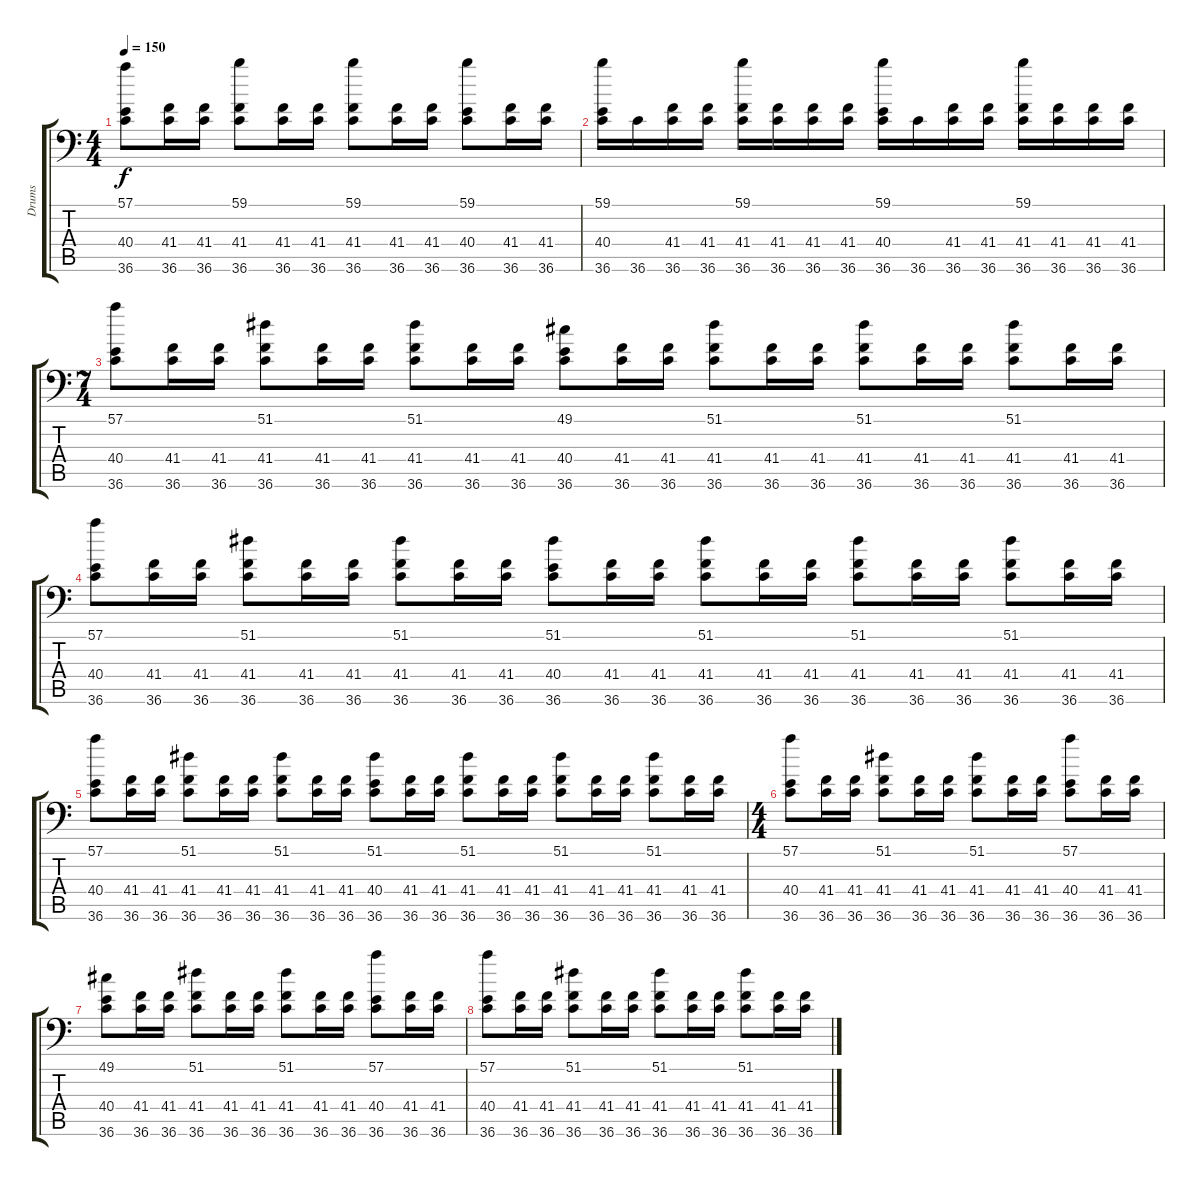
\track ("Drums" "Drums") {instrument acousticgrandpiano}
\staff {score tabs}
\tuning (C-1 C-1 C-1 C-1 C-1 C-1) {hide}
\ts (4 4)
\tempo 150
\clef f4
\ks c
(57.1 40.4 36.6).8{dy f} (41.4 36.6).16 (41.4 36.6).16 (59.1 41.4 36.6).8 (41.4 36.6).16 (41.4 36.6).16 (59.1 41.4 36.6).8 (41.4 36.6).16 (41.4 36.6).16 (59.1 40.4 36.6).8 (41.4 36.6).16 (41.4 36.6).16 |
(59.1 40.4 36.6).16 36.6.16 (41.4 36.6).16 (41.4 36.6).16 (59.1 41.4 36.6).16 (41.4 36.6).16 (41.4 36.6).16 (41.4 36.6).16 (59.1 40.4 36.6).16 36.6.16 (41.4 36.6).16 (41.4 36.6).16 (59.1 41.4 36.6).16 (41.4 36.6).16 (41.4 36.6).16 (41.4 36.6).16 |
\ts (7 4)
(57.1 40.4 36.6).8 (41.4 36.6).16 (41.4 36.6).16 (51.1 41.4 36.6).8 (41.4 36.6).16 (41.4 36.6).16 (51.1 41.4 36.6).8 (41.4 36.6).16 (41.4 36.6).16 (49.1 40.4 36.6).8 (41.4 36.6).16 (41.4 36.6).16 (51.1 41.4 36.6).8 (41.4 36.6).16 (41.4 36.6).16 (51.1 41.4 36.6).8 (41.4 36.6).16 (41.4 36.6).16 (51.1 41.4 36.6).8 (41.4 36.6).16 (41.4 36.6).16 |
(57.1 40.4 36.6).8 (41.4 36.6).16 (41.4 36.6).16 (51.1 41.4 36.6).8 (41.4 36.6).16 (41.4 36.6).16 (51.1 41.4 36.6).8 (41.4 36.6).16 (41.4 36.6).16 (51.1 40.4 36.6).8 (41.4 36.6).16 (41.4 36.6).16 (51.1 41.4 36.6).8 (41.4 36.6).16 (41.4 36.6).16 (51.1 41.4 36.6).8 (41.4 36.6).16 (41.4 36.6).16 (51.1 41.4 36.6).8 (41.4 36.6).16 (41.4 36.6).16 |
(57.1 40.4 36.6).8 (41.4 36.6).16 (41.4 36.6).16 (51.1 41.4 36.6).8 (41.4 36.6).16 (41.4 36.6).16 (51.1 41.4 36.6).8 (41.4 36.6).16 (41.4 36.6).16 (51.1 40.4 36.6).8 (41.4 36.6).16 (41.4 36.6).16 (51.1 41.4 36.6).8 (41.4 36.6).16 (41.4 36.6).16 (51.1 41.4 36.6).8 (41.4 36.6).16 (41.4 36.6).16 (51.1 41.4 36.6).8 (41.4 36.6).16 (41.4 36.6).16 |
\ts (4 4)
(57.1 40.4 36.6).8 (41.4 36.6).16 (41.4 36.6).16 (51.1 41.4 36.6).8 (41.4 36.6).16 (41.4 36.6).16 (51.1 41.4 36.6).8 (41.4 36.6).16 (41.4 36.6).16 (57.1 40.4 36.6).8 (41.4 36.6).16 (41.4 36.6).16 |
(49.1 40.4 36.6).8 (41.4 36.6).16 (41.4 36.6).16 (51.1 41.4 36.6).8 (41.4 36.6).16 (41.4 36.6).16 (51.1 41.4 36.6).8 (41.4 36.6).16 (41.4 36.6).16 (57.1 40.4 36.6).8 (41.4 36.6).16 (41.4 36.6).16 |
(57.1 40.4 36.6).8 (41.4 36.6).16 (41.4 36.6).16 (51.1 41.4 36.6).8 (41.4 36.6).16 (41.4 36.6).16 (51.1 41.4 36.6).8 (41.4 36.6).16 (41.4 36.6).16 (51.1 41.4 36.6).8 (41.4 36.6).16 (41.4 36.6).16
